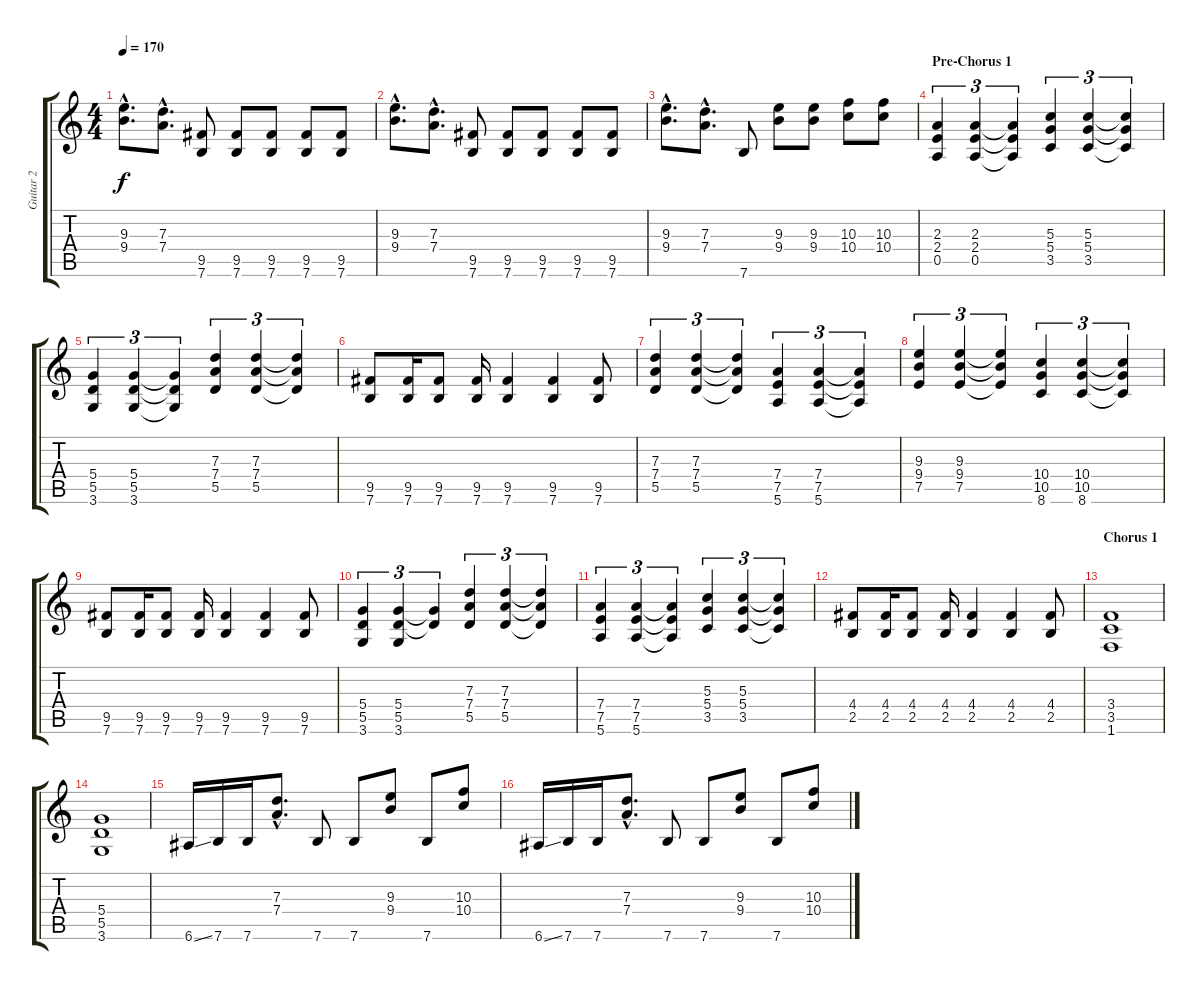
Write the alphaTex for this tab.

\track ("Guitar 2" "Guitar 2") {instrument distortionguitar}
\staff {score tabs}
\tuning (E4 B3 G3 D3 A2 E2) {hide}
\ts (4 4)
\tempo 170
\clef g2
\ks c
(9.3{hac} 9.4{hac}).8{d dy f} (7.3{hac} 7.4{hac}).8{d} (9.5 7.6).8 (9.5 7.6).8 (9.5 7.6).8 (9.5 7.6).8 (9.5 7.6).8 |
(9.3{hac} 9.4{hac}).8{d} (7.3{hac} 7.4{hac}).8{d} (9.5 7.6).8 (9.5 7.6).8 (9.5 7.6).8 (9.5 7.6).8 (9.5 7.6).8 |
(9.3{hac} 9.4{hac}).8{d} (7.3{hac} 7.4{hac}).8{d} 7.6.8 (9.3 9.4).8 (9.3 9.4).8 (10.3 10.4).8 (10.3 10.4).8 |
\section ("" "Pre-Chorus 1")
(2.3 2.4 0.5).4{tu (3 2)} (2.3 2.4 0.5).4{tu (3 2)} (2.3{t} 2.4{t} 0.5{t}).4{tu (3 2)} (5.3 5.4 3.5).4{tu (3 2)} (5.3 5.4 3.5).4{tu (3 2)} (5.3{t} 5.4{t} 3.5{t}).4{tu (3 2)} |
(5.4 5.5 3.6).4{tu (3 2)} (5.4 5.5 3.6).4{tu (3 2)} (5.4{t} 5.5{t} 3.6{t}).4{tu (3 2)} (7.3 7.4 5.5).4{tu (3 2)} (7.3 7.4 5.5).4{tu (3 2)} (7.3{t} 7.4{t} 5.5{t}).4{tu (3 2)} |
(9.5 7.6).8 (9.5 7.6).16 (9.5 7.6).8 (9.5 7.6).16 (9.5 7.6).4 (9.5 7.6).4 (9.5 7.6).8 |
(7.3 7.4 5.5).4{tu (3 2)} (7.3 7.4 5.5).4{tu (3 2)} (7.3{t} 7.4{t} 5.5{t}).4{tu (3 2)} (7.4 7.5 5.6).4{tu (3 2)} (7.4 7.5 5.6).4{tu (3 2)} (7.4{t} 7.5{t} 5.6{t}).4{tu (3 2)} |
(9.3 9.4 7.5).4{tu (3 2)} (9.3 9.4 7.5).4{tu (3 2)} (9.3{t} 9.4{t} 7.5{t}).4{tu (3 2)} (10.4 10.5 8.6).4{tu (3 2)} (10.4 10.5 8.6).4{tu (3 2)} (10.4{t} 10.5{t} 8.6{t}).4{tu (3 2)} |
(9.5 7.6).8 (9.5 7.6).16 (9.5 7.6).8 (9.5 7.6).16 (9.5 7.6).4 (9.5 7.6).4 (9.5 7.6).8 |
(5.4 5.5 3.6).4{tu (3 2)} (5.4 5.5 3.6).4{tu (3 2)} (5.4{t} 5.5{t}).4{tu (3 2)} (7.3 7.4 5.5).4{tu (3 2)} (7.3 7.4 5.5).4{tu (3 2)} (7.3{t} 7.4{t} 5.5{t}).4{tu (3 2)} |
(7.4 7.5 5.6).4{tu (3 2)} (7.4 7.5 5.6).4{tu (3 2)} (7.4{t} 7.5{t} 5.6{t}).4{tu (3 2)} (5.3 5.4 3.5).4{tu (3 2)} (5.3 5.4 3.5).4{tu (3 2)} (5.3{t} 5.4{t} 3.5{t}).4{tu (3 2)} |
(4.4 2.5).8 (4.4 2.5).16 (4.4 2.5).8 (4.4 2.5).16 (4.4 2.5).4 (4.4 2.5).4 (4.4 2.5).8 |
\section ("" "Chorus 1")
(3.4 3.5 1.6).1 |
(5.4 5.5 3.6).1 |
6.6{ss}.16 7.6.16 7.6.16 (7.3{hac} 7.4{hac}).8{d} 7.6.8 7.6.8 (9.3 9.4).8 7.6.8 (10.3 10.4).8 |
6.6{ss}.16 7.6.16 7.6.16 (7.3{hac} 7.4{hac}).8{d} 7.6.8 7.6.8 (9.3 9.4).8 7.6.8 (10.3 10.4).8
